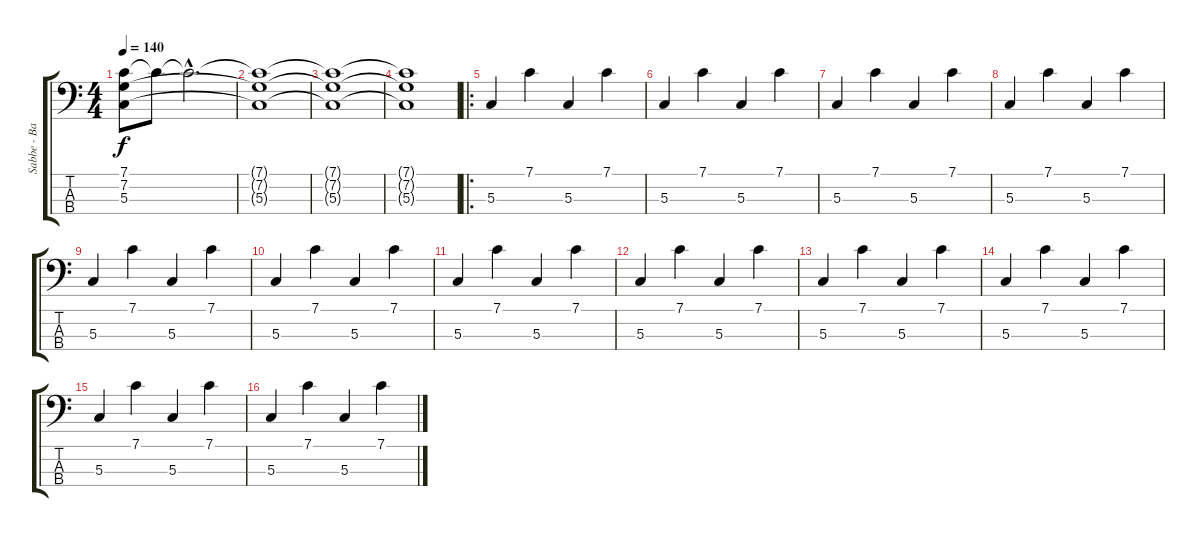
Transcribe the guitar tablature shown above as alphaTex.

\track ("Sabbe - Bass" "Sabbe - Ba") {instrument electricbassfinger}
\staff {score tabs}
\tuning (F2 C2 G1 D1) {hide}
\ts (4 4)
\tempo 140
\clef f4
\ks c
(7.1 7.2 5.3).8{dy f volume 0 instrument lead8bassandlead} 7.1{t}.8{volume 13} 7.1{hac t}.2{d} |
(7.1{t} 7.2{t} 5.3{t}).1 |
(7.1{t} 7.2{t} 5.3{t}).1 |
(7.1{t} 7.2{t} 5.3{t}).1{instrument electricbassfinger} |
\ro
5.3.4 7.1.4 5.3.4 7.1.4 |
5.3.4 7.1.4 5.3.4 7.1.4 |
5.3.4 7.1.4 5.3.4 7.1.4 |
5.3.4 7.1.4 5.3.4 7.1.4 |
5.3.4 7.1.4 5.3.4 7.1.4 |
5.3.4 7.1.4 5.3.4 7.1.4 |
5.3.4 7.1.4 5.3.4 7.1.4 |
5.3.4 7.1.4 5.3.4 7.1.4 |
5.3.4 7.1.4 5.3.4 7.1.4 |
5.3.4 7.1.4 5.3.4 7.1.4 |
5.3.4 7.1.4 5.3.4 7.1.4 |
5.3.4 7.1.4 5.3.4 7.1.4
